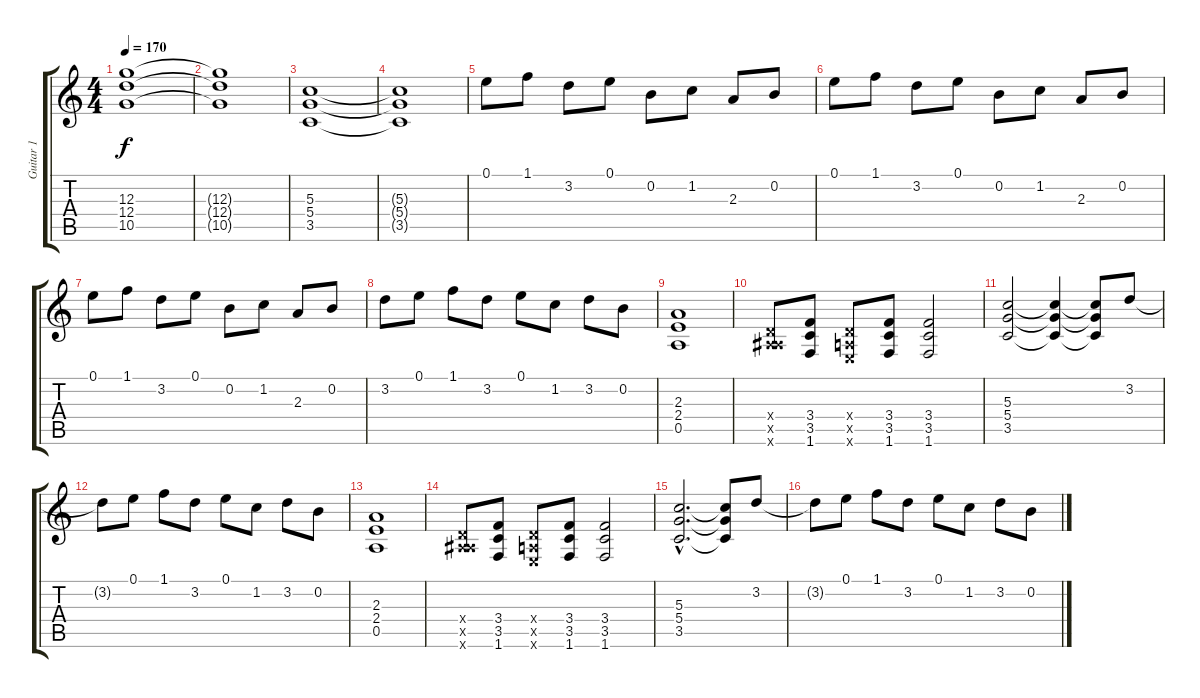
\track ("Guitar 1" "Guitar 1") {instrument distortionguitar}
\staff {score tabs}
\tuning (E4 B3 G3 D3 A2 E2) {hide}
\ts (4 4)
\tempo 170
\clef g2
\ks c
(12.3 12.4 10.5).1{dy f} |
(12.3{t} 12.4{t} 10.5{t}).1 |
(5.3 5.4 3.5).1 |
(5.3{t} 5.4{t} 3.5{t}).1 |
0.1.8 1.1.8 3.2.8 0.1.8 0.2.8 1.2.8 2.3.8 0.2.8 |
0.1.8 1.1.8 3.2.8 0.1.8 0.2.8 1.2.8 2.3.8 0.2.8 |
0.1.8 1.1.8 3.2.8 0.1.8 0.2.8 1.2.8 2.3.8 0.2.8 |
3.2.8 0.1.8 1.1.8 3.2.8 0.1.8 1.2.8 3.2.8 0.2.8 |
(2.3 2.4 0.5).1 |
(0.4{x} 0.5{x} 6.6{x}).8 (3.4 3.5 1.6).8 (0.4{x} 0.5{x} 0.6{x}).8 (3.4 3.5 1.6).8 (3.4 3.5 1.6).2 |
(5.3 5.4 3.5).2 (5.3{t} 5.4{t} 3.5{t}).4 (5.3{t} 5.4{t} 3.5{t}).8 3.2.8 |
3.2{t}.8 0.1.8 1.1.8 3.2.8 0.1.8 1.2.8 3.2.8 0.2.8 |
(2.3 2.4 0.5).1 |
(0.4{x} 0.5{x} 6.6{x}).8 (3.4 3.5 1.6).8 (0.4{x} 0.5{x} 0.6{x}).8 (3.4 3.5 1.6).8 (3.4 3.5 1.6).2 |
(5.3{hac} 5.4{hac} 3.5{hac}).2{d} (5.3{t} 5.4{t} 3.5{t}).8 3.2.8 |
3.2{t}.8 0.1.8 1.1.8 3.2.8 0.1.8 1.2.8 3.2.8 0.2.8
